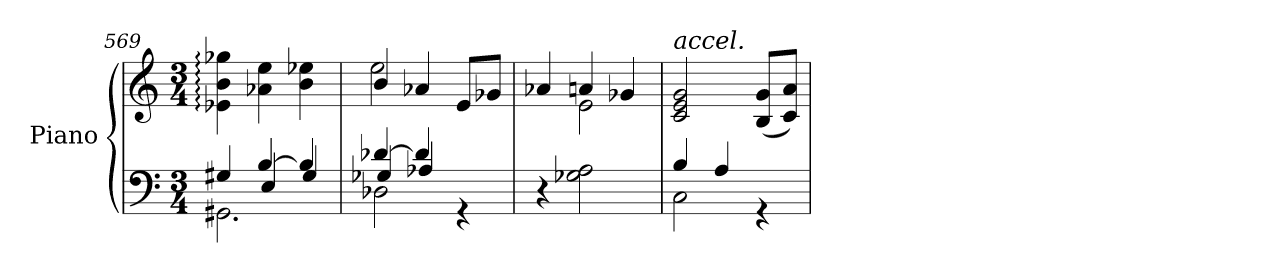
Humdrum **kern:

**kern	**kern
*part1	*part1
*staff2	*staff1
*I"Piano	*
*I'Pno.	*
*clefF4	*clefG2
*k[]	*k[]
*M3/4	*M3/4
=569	=569
*^	*
*	*^	*
4G#X/	2.GG#X\	4ryy	4e-X\: 4b\: 4gg-X\:
[4B/	.	4E/	4a-X\ 4ee\
4B/]	.	4G#/	4b\ 4ee-X\
=570	=570	=570	=570
*	*	*	*^
[4d-X/	2D-X\	4G-X/	4b/	2ee\
4d-/]	.	4A-X/	4a-X/	.
4rGG	4ryy	4ryy	8e/L	4ryy
.	.	.	8g-X/J	.
*v	*v	*v	*	*
=571	=571	=571
4r	4a-X/	4ryy
2G-X\ 2A\	4an/	2e\
.	4g-X/	.
*	*v	*v
=572	=572
*	*MM80
*^	*
!	!	!LO:TX:a:i:t=accel.
4B/	2C\	2c/ 2e/ 2g/
4A/	.	.
4rGG	4ryy	(8B/ 8g/L
.	.	8c/ 8a/J)
*v	*v	*
=	=
*-	*-
